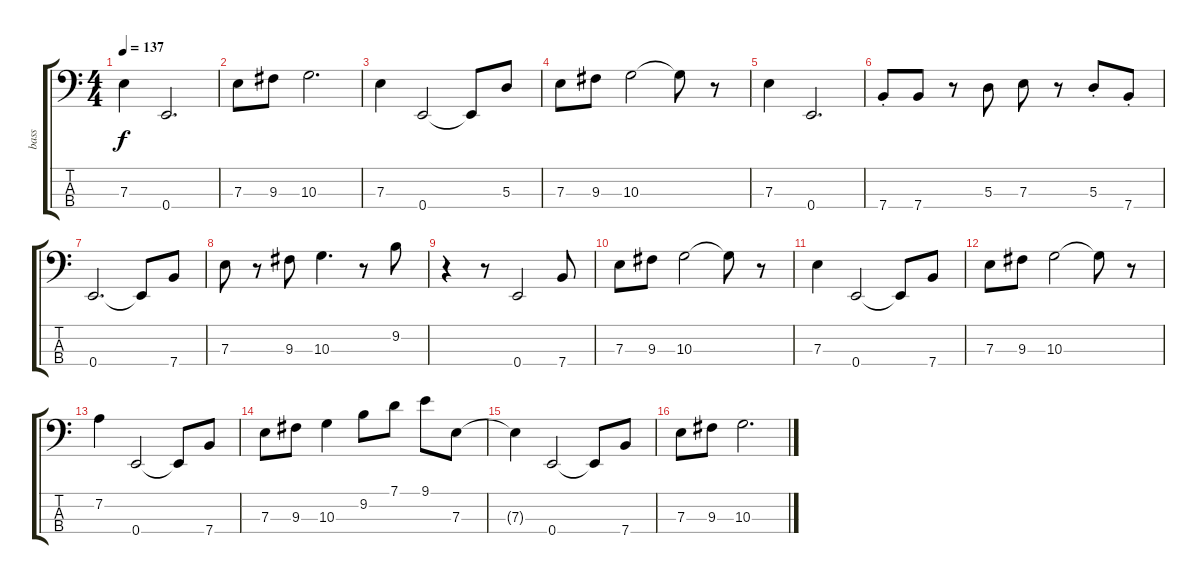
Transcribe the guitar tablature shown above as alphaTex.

\track ("bass" "bass") {instrument electricbasspick}
\staff {score tabs}
\tuning (G2 D2 A1 E1) {hide}
\ts (4 4)
\tempo 137
\clef f4
\ks c
7.3.4{dy f} 0.4.2{d} |
7.3.8 9.3.8 10.3.2{d} |
7.3.4 0.4.2 0.4{t}.8 5.3.8 |
7.3.8 9.3.8 10.3.2 10.3{t}.8 r.8 |
7.3.4 0.4.2{d} |
7.4{st}.8 7.4.8 r.8 5.3.8 7.3.8 r.8 5.3{st}.8 7.4{st}.8 |
0.4.2{d} 0.4{t}.8 7.4.8 |
7.3.8 r.8 9.3.8 10.3.4{d} r.8 9.2.8 |
r.4 r.8 0.4.2 7.4.8 |
7.3.8 9.3.8 10.3.2 10.3{t}.8 r.8 |
7.3.4 0.4.2 0.4{t}.8 7.4.8 |
7.3.8 9.3.8 10.3.2 10.3{t}.8 r.8 |
7.2.4 0.4.2 0.4{t}.8 7.4.8 |
7.3.8 9.3.8 10.3.4 9.2.8 7.1.8 9.1.8 7.3.8 |
7.3{t}.4 0.4.2 0.4{t}.8 7.4.8 |
7.3.8 9.3.8 10.3.2{d}
